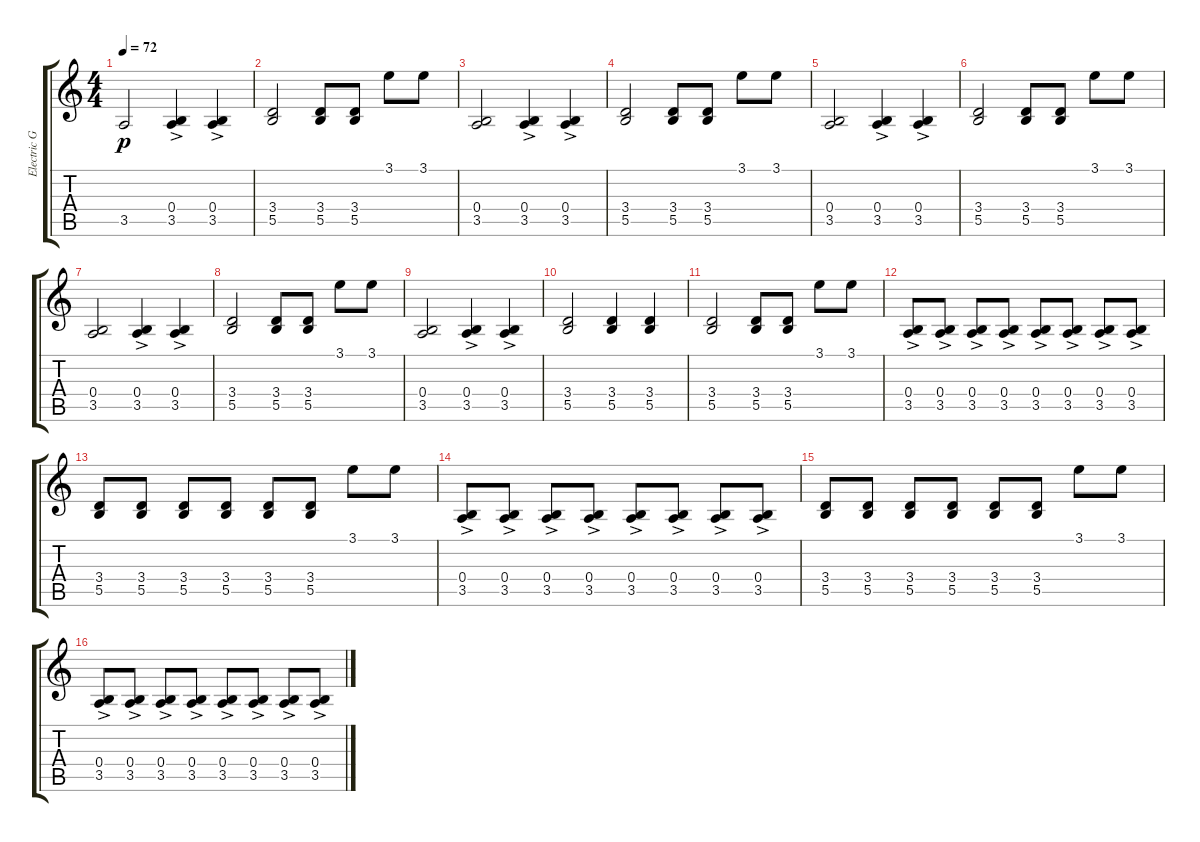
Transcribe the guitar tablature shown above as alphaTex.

\track ("Electric Guitar (Drive)" "Electric G") {instrument overdrivenguitar}
\staff {score tabs}
\tuning (Db4 Ab3 E3 B2 Gb2 B1) {hide}
\ts (4 4)
\tempo 72
\clef g2
\ks c
3.5.2{dy p instrument overdrivenguitar} (0.4 3.5{ac}).4 (0.4 3.5{ac}).4 |
(3.4 5.5).2 (3.4 5.5).8 (3.4 5.5).8 3.1.8 3.1.8 |
(0.4 3.5).2 (0.4 3.5{ac}).4 (0.4 3.5{ac}).4 |
(3.4 5.5).2 (3.4 5.5).8 (3.4 5.5).8 3.1.8 3.1.8 |
(0.4 3.5).2 (0.4 3.5{ac}).4 (0.4 3.5{ac}).4 |
(3.4 5.5).2 (3.4 5.5).8 (3.4 5.5).8 3.1.8 3.1.8 |
(0.4 3.5).2 (0.4 3.5{ac}).4 (0.4 3.5{ac}).4 |
(3.4 5.5).2 (3.4 5.5).8 (3.4 5.5).8 3.1.8 3.1.8 |
(0.4 3.5).2 (0.4 3.5{ac}).4 (0.4 3.5{ac}).4 |
(3.4 5.5).2 (3.4 5.5).4 (3.4 5.5).4 |
(3.4 5.5).2 (3.4 5.5).8 (3.4 5.5).8 3.1.8 3.1.8 |
(0.4 3.5{ac}).8 (0.4 3.5{ac}).8 (0.4 3.5{ac}).8 (0.4 3.5{ac}).8 (0.4 3.5{ac}).8 (0.4 3.5{ac}).8 (0.4 3.5{ac}).8 (0.4 3.5{ac}).8 |
(3.4 5.5).8 (3.4 5.5).8 (3.4 5.5).8 (3.4 5.5).8 (3.4 5.5).8 (3.4 5.5).8 3.1.8 3.1.8 |
(0.4 3.5{ac}).8 (0.4 3.5{ac}).8 (0.4 3.5{ac}).8 (0.4 3.5{ac}).8 (0.4 3.5{ac}).8 (0.4 3.5{ac}).8 (0.4 3.5{ac}).8 (0.4 3.5{ac}).8 |
(3.4 5.5).8 (3.4 5.5).8 (3.4 5.5).8 (3.4 5.5).8 (3.4 5.5).8 (3.4 5.5).8 3.1.8 3.1.8 |
(0.4 3.5{ac}).8 (0.4 3.5{ac}).8 (0.4 3.5{ac}).8 (0.4 3.5{ac}).8 (0.4 3.5{ac}).8 (0.4 3.5{ac}).8 (0.4 3.5{ac}).8 (0.4 3.5{ac}).8
